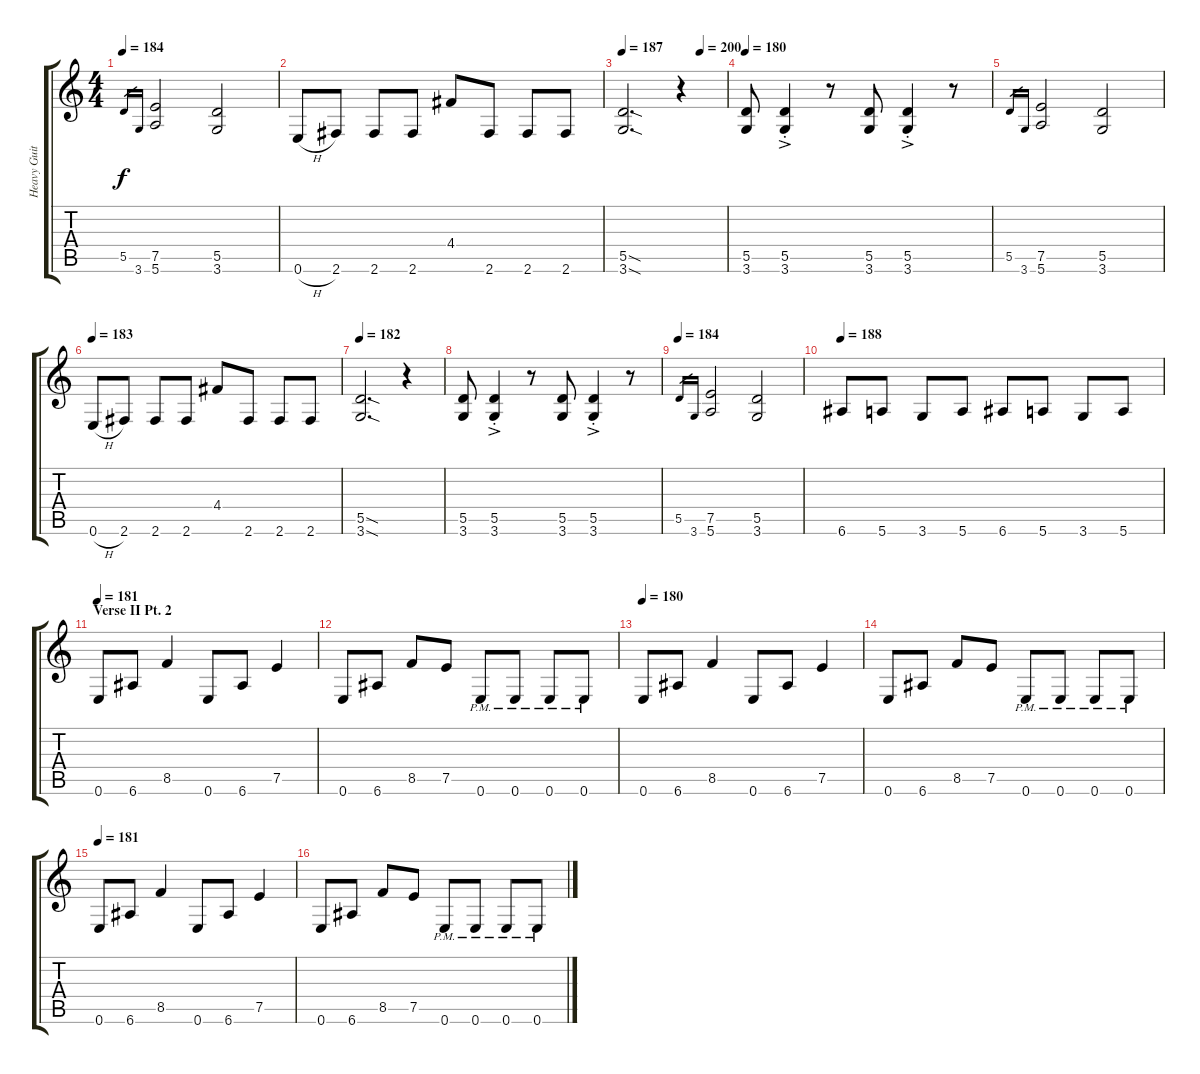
\track ("Heavy Guitar Right Channel" "Heavy Guit") {instrument overdrivenguitar}
\staff {score tabs}
\tuning (E4 B3 G3 D3 A2 E2) {hide}
\ts (4 4)
\tempo 184
\clef g2
\ks c
5.5.16{gr dy f} 3.6.16{gr} (7.5 5.6).2 (5.5 3.6).2 |
0.6{h}.8 2.6.8 2.6.8 2.6.8 4.4.8 2.6.8 2.6.8 2.6.8 |
\tempo 187
\tempo (200 0.75)
(5.5{sod} 3.6{sod}).2{d} r.4 |
\tempo 180
(5.5 3.6).8 (5.5{ac st} 3.6{ac st}).4 r.8 (5.5 3.6).8 (5.5{ac st} 3.6{ac st}).4 r.8 |
5.5.16{gr} 3.6.16{gr} (7.5 5.6).2 (5.5 3.6).2 |
\tempo 183
0.6{h}.8 2.6.8 2.6.8 2.6.8 4.4.8 2.6.8 2.6.8 2.6.8 |
\tempo 182
(5.5{sod} 3.6{sod}).2{d} r.4 |
(5.5 3.6).8 (5.5{ac st} 3.6{ac st}).4 r.8 (5.5 3.6).8 (5.5{ac st} 3.6{ac st}).4 r.8 |
\tempo 184
5.5.16{gr} 3.6.16{gr} (7.5 5.6).2 (5.5 3.6).2 |
\tempo 188
6.6.8 5.6.8 3.6.8 5.6.8 6.6.8 5.6.8 3.6.8 5.6.8 |
\section ("" "Verse II Pt. 2")
\tempo 181
0.6.8 6.6.8 8.5.4 0.6.8 6.6.8 7.5.4 |
0.6.8 6.6.8 8.5.8 7.5.8 0.6{pm}.8 0.6{pm}.8 0.6{pm}.8 0.6{pm}.8 |
\tempo 180
0.6.8 6.6.8 8.5.4 0.6.8 6.6.8 7.5.4 |
0.6.8 6.6.8 8.5.8 7.5.8 0.6{pm}.8 0.6{pm}.8 0.6{pm}.8 0.6{pm}.8 |
\tempo 181
0.6.8 6.6.8 8.5.4 0.6.8 6.6.8 7.5.4 |
0.6.8 6.6.8 8.5.8 7.5.8 0.6{pm}.8 0.6{pm}.8 0.6{pm}.8 0.6{pm}.8
